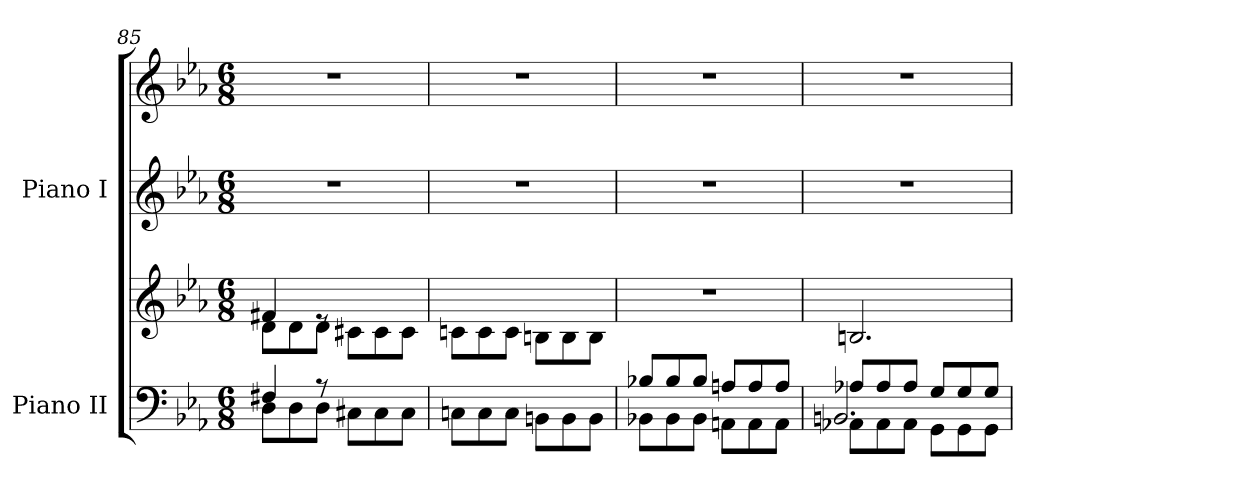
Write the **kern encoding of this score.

**kern	**kern	**kern	**kern
*part2	*part2	*part1	*part1
*staff4	*staff3	*staff2	*staff1
*I"Piano II	*	*I"Piano I	*
*I'Pno. II	*	*I'Pno. I	*
*clefF4	*clefG2	*clefG2	*clefG2
*k[b-e-a-]	*k[b-e-a-]	*k[b-e-a-]	*k[b-e-a-]
*M6/8	*M6/8	*M6/8	*M6/8
=85	=85	=85	=85
*^	*^	*	*
4F#X/	8D\L	4f#X/	8d\L	2.r	2.r
.	8D\	.	8d\	.	.
8r	8D\J	8re	8d\J	.	.
8ryy	8C#X\L	8ryy	8c#X\L	.	.
4ryy	8C#\	4ryy	8c#\	.	.
.	8C#\J	.	8c#\J	.	.
=86	=86	=86	=86	=86	=86
2.ryy	8Cn\L	2.ryy	8cn\L	2.r	2.r
.	8C\	.	8c\	.	.
.	8C\J	.	8c\J	.	.
.	8BBn\L	.	8Bn\L	.	.
.	8BB\	.	8B\	.	.
.	8BB\J	.	8B\J	.	.
*	*	*v	*v	*	*
!!LO:LB:g=z
=87	=87	=87	=87	=87
8B-X/L	8BB-X\L	2.r	2.r	2.r
8B-/	8BB-\	.	.	.
8B-/J	8BB-\J	.	.	.
8An/L	8AAn\L	.	.	.
8A/	8AA\	.	.	.
8A/J	8AA\J	.	.	.
=88	=88	=88	=88	=88
*	*^	*	*	*
8A-X/L	8AA-X\L	2.BBn/	2.Bn/	2.r	2.r
8A-/	8AA-\	.	.	.	.
8A-/J	8AA-\J	.	.	.	.
8G/L	8GG\L	.	.	.	.
8G/	8GG\	.	.	.	.
8G/J	8GG\J	.	.	.	.
*v	*v	*v	*	*	*
=	=	=	=
*-	*-	*-	*-
